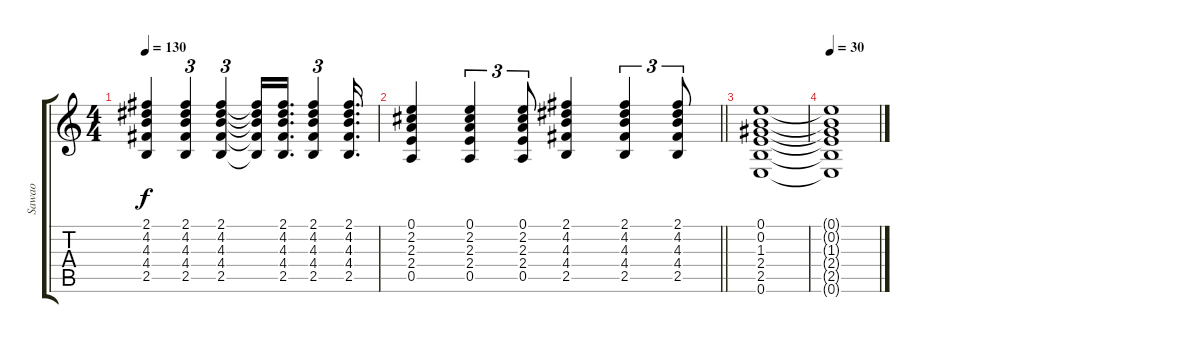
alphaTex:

\track ("Sawao" "Sawao") {instrument distortionguitar}
\staff {score tabs}
\tuning (E4 B3 G3 D3 A2 E2) {hide}
\ts (4 4)
\tempo 130
\clef g2
\ks c
(2.1 4.2 4.3 4.4 2.5).4{dy f} (2.1 4.2 4.3 4.4 2.5).4{tu (3 2)} (2.1 4.2 4.3 4.4 2.5).4{tu (3 2)} (2.1{t} 4.2{t} 4.3{t} 4.4{t} 2.5{t}).16 (2.1 4.2 4.3 4.4 2.5).16{d} (2.1 4.2 4.3 4.4 2.5).4{tu (3 2)} (2.1 4.2 4.3 4.4 2.5).16{d} |
\barLineRight lightlight
(0.1 2.2 2.3 2.4 0.5).4 (0.1 2.2 2.3 2.4 0.5).4{tu (3 2)} (0.1 2.2 2.3 2.4 0.5).8{tu (3 2)} (2.1 4.2 4.3 4.4 2.5).4 (2.1 4.2 4.3 4.4 2.5).4{tu (3 2)} (2.1 4.2 4.3 4.4 2.5).8{tu (3 2)} |
(0.1 0.2 1.3 2.4 2.5 0.6).1 |
\tempo 30
(0.1{t} 0.2{t} 1.3{t} 2.4{t} 2.5{t} 0.6{t}).1
